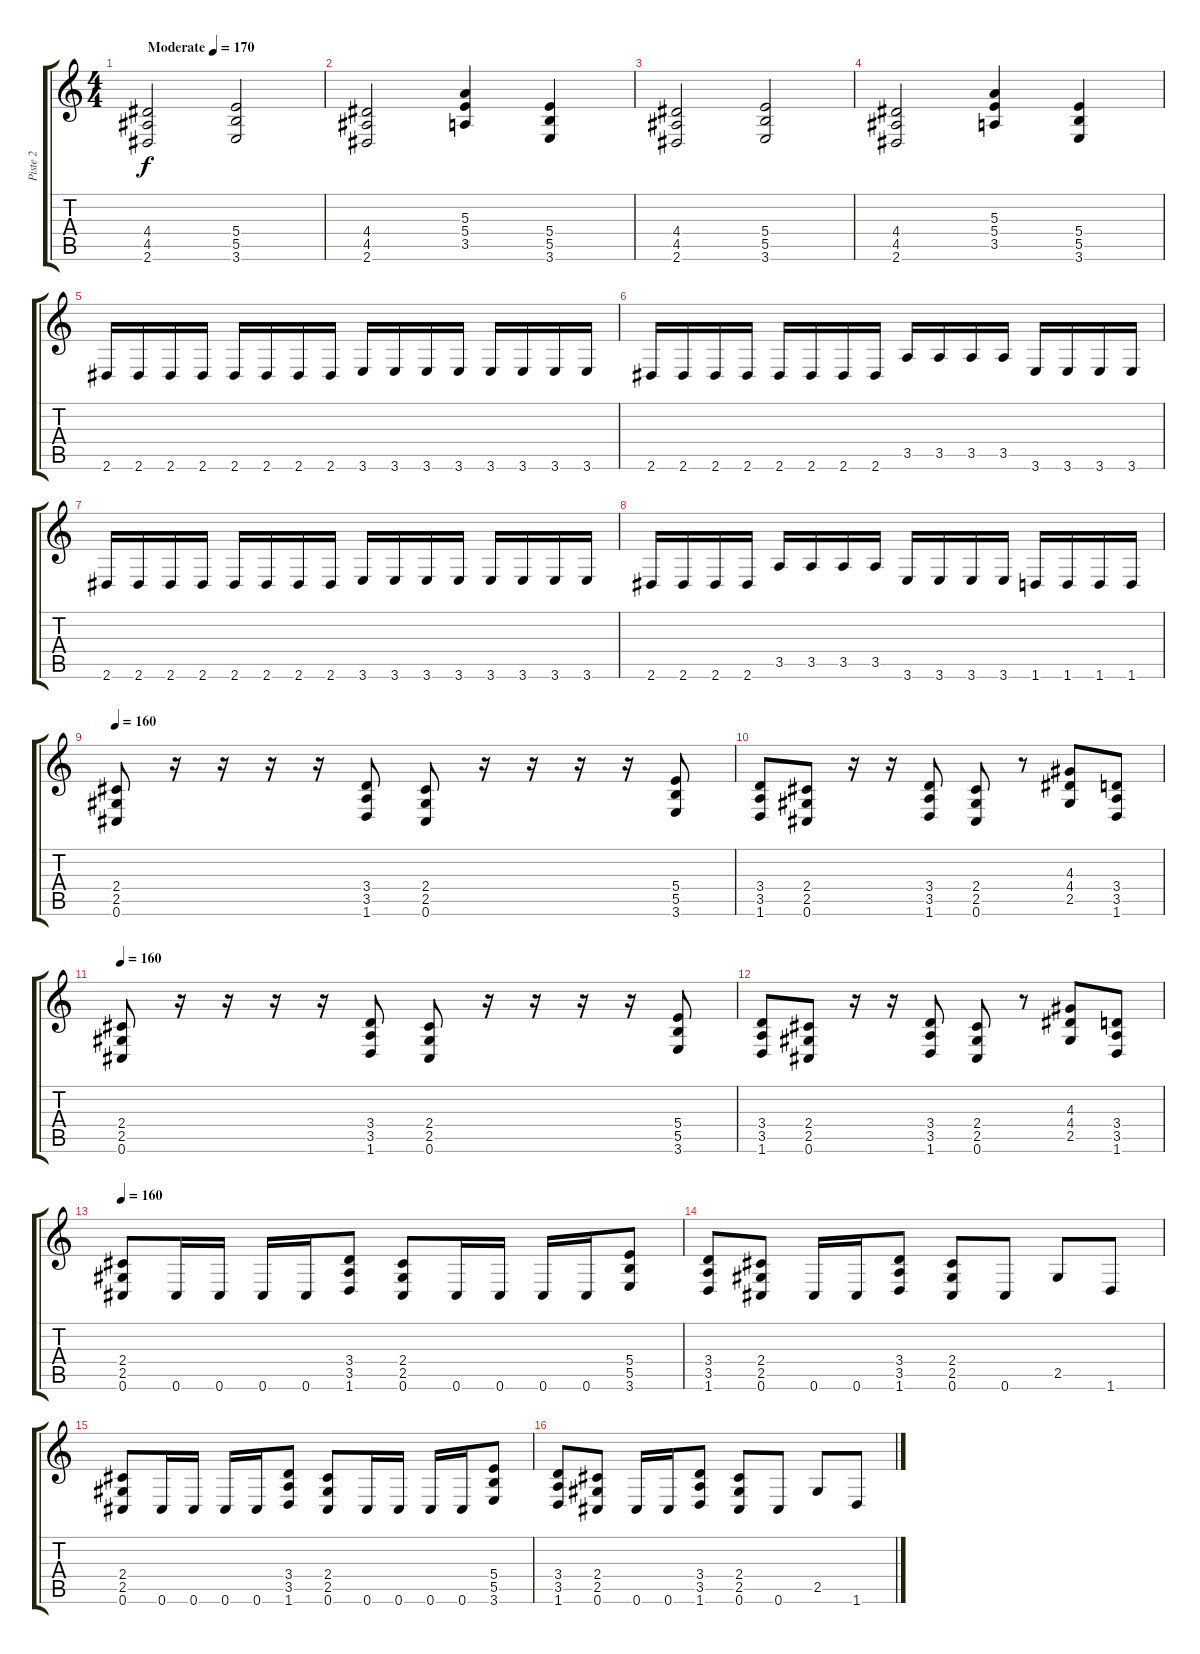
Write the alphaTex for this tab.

\track ("Piste 2" "Piste 2") {instrument distortionguitar}
\staff {score tabs}
\tuning (Db4 Ab3 E3 B2 Gb2 Db2) {hide}
\ts (4 4)
\tempo (170 "Moderate")
\clef g2
\ks c
(4.4 4.5 2.6).2{dy f instrument distortionguitar} (5.4 5.5 3.6).2 |
(4.4 4.5 2.6).2 (5.3 5.4 3.5).4 (5.4 5.5 3.6).4 |
(4.4 4.5 2.6).2 (5.4 5.5 3.6).2 |
(4.4 4.5 2.6).2 (5.3 5.4 3.5).4 (5.4 5.5 3.6).4 |
2.6.16 2.6.16 2.6.16 2.6.16 2.6.16 2.6.16 2.6.16 2.6.16 3.6.16 3.6.16 3.6.16 3.6.16 3.6.16 3.6.16 3.6.16 3.6.16 |
2.6.16 2.6.16 2.6.16 2.6.16 2.6.16 2.6.16 2.6.16 2.6.16 3.5.16 3.5.16 3.5.16 3.5.16 3.6.16 3.6.16 3.6.16 3.6.16 |
2.6.16 2.6.16 2.6.16 2.6.16 2.6.16 2.6.16 2.6.16 2.6.16 3.6.16 3.6.16 3.6.16 3.6.16 3.6.16 3.6.16 3.6.16 3.6.16 |
2.6.16 2.6.16 2.6.16 2.6.16 3.5.16 3.5.16 3.5.16 3.5.16 3.6.16 3.6.16 3.6.16 3.6.16 1.6.16 1.6.16 1.6.16 1.6.16 |
\tempo 160
(2.4 2.5 0.6).8 r.16 r.16 r.16 r.16 (3.4 3.5 1.6).8 (2.4 2.5 0.6).8 r.16 r.16 r.16 r.16 (5.4 5.5 3.6).8 |
(3.4 3.5 1.6).8 (2.4 2.5 0.6).8 r.16 r.16 (3.4 3.5 1.6).8 (2.4 2.5 0.6).8 r.8 (4.3 4.4 2.5).8 (3.4 3.5 1.6).8 |
\tempo 160
(2.4 2.5 0.6).8 r.16 r.16 r.16 r.16 (3.4 3.5 1.6).8 (2.4 2.5 0.6).8 r.16 r.16 r.16 r.16 (5.4 5.5 3.6).8 |
(3.4 3.5 1.6).8 (2.4 2.5 0.6).8 r.16 r.16 (3.4 3.5 1.6).8 (2.4 2.5 0.6).8 r.8 (4.3 4.4 2.5).8 (3.4 3.5 1.6).8 |
\tempo 160
(2.4 2.5 0.6).8 0.6.16 0.6.16 0.6.16 0.6.16 (3.4 3.5 1.6).8 (2.4 2.5 0.6).8 0.6.16 0.6.16 0.6.16 0.6.16 (5.4 5.5 3.6).8 |
(3.4 3.5 1.6).8 (2.4 2.5 0.6).8 0.6.16 0.6.16 (3.4 3.5 1.6).8 (2.4 2.5 0.6).8 0.6.8 2.5.8 1.6.8 |
(2.4 2.5 0.6).8 0.6.16 0.6.16 0.6.16 0.6.16 (3.4 3.5 1.6).8 (2.4 2.5 0.6).8 0.6.16 0.6.16 0.6.16 0.6.16 (5.4 5.5 3.6).8 |
(3.4 3.5 1.6).8 (2.4 2.5 0.6).8 0.6.16 0.6.16 (3.4 3.5 1.6).8 (2.4 2.5 0.6).8 0.6.8 2.5.8 1.6.8
